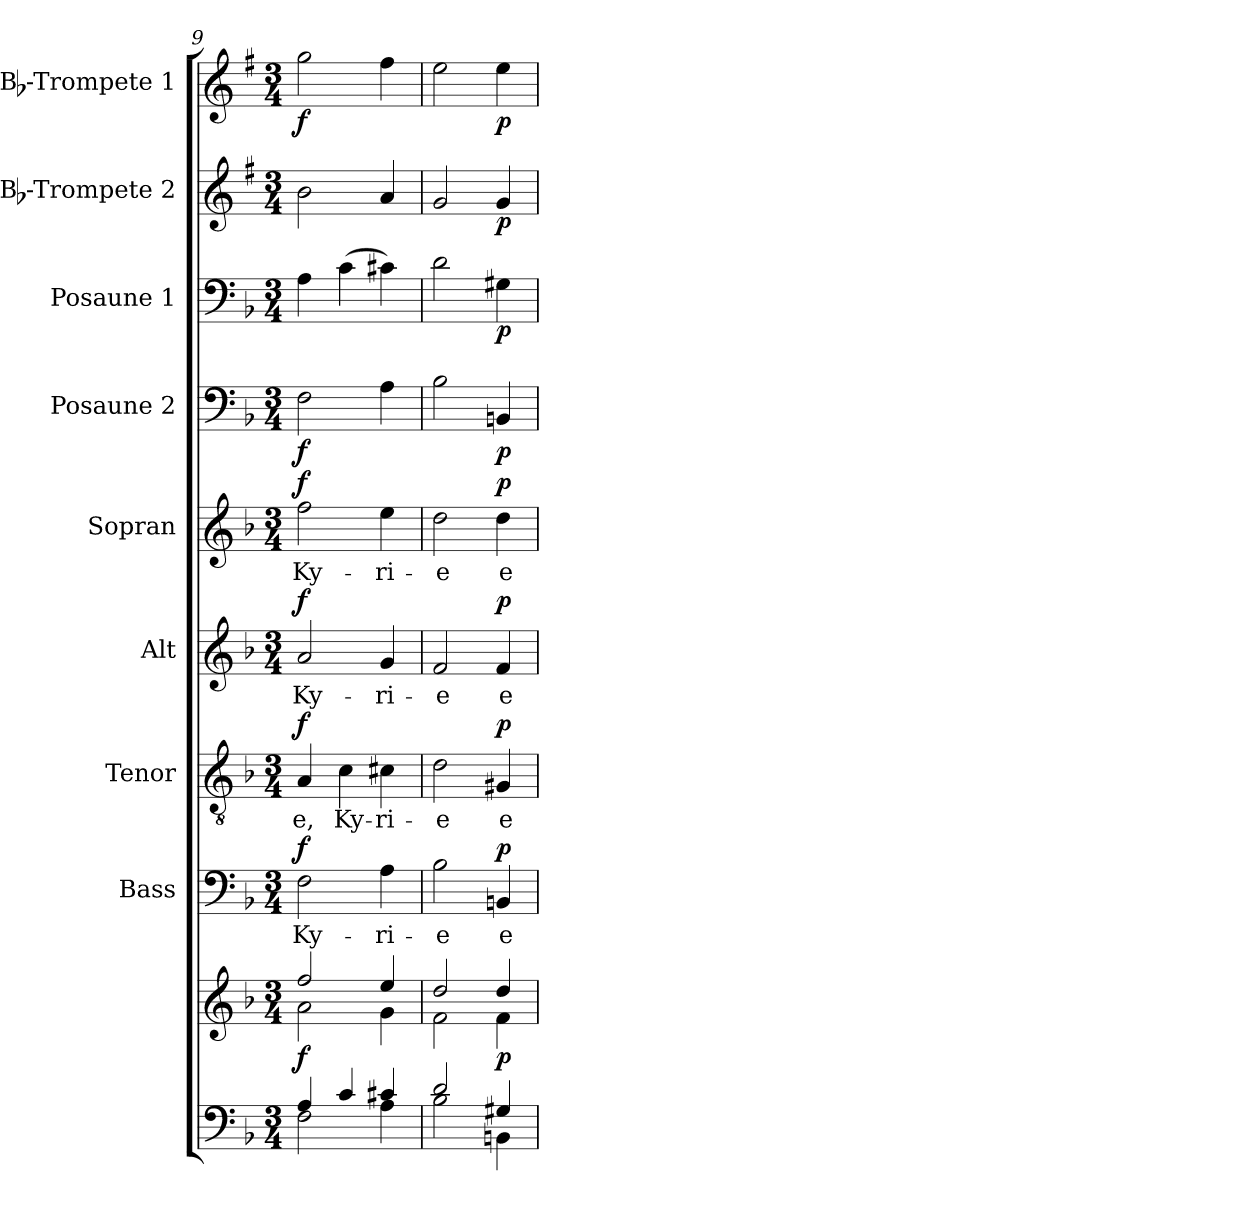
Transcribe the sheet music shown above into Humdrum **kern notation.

**kern	**kern	**dynam	**kern	**text	**dynam	**kern	**text	**dynam	**kern	**text	**dynam	**kern	**text	**dynam	**kern	**dynam	**kern	**dynam	**kern	**dynam	**kern	**dynam
*part9	*part9	*part9	*part8	*part8	*part8	*part7	*part7	*part7	*part6	*part6	*part6	*part5	*part5	*part5	*part4	*part4	*part3	*part3	*part2	*part2	*part1	*part1
*staff10	*staff9	*staff9/10	*staff8	*staff8	*staff8	*staff7	*staff7	*staff7	*staff6	*staff6	*staff6	*staff5	*staff5	*staff5	*staff4	*staff4	*staff3	*staff3	*staff2	*staff2	*staff1	*staff1
*	*	*	*I"Bass	*	*	*I"Tenor	*	*	*I"Alt	*	*	*I"Sopran	*	*	*I"Posaune 2	*	*I"Posaune 1	*	*I"Bb-Trompete 2	*	*I"Bb-Trompete 1	*
*	*	*	*I'B.	*	*	*I'T.	*	*	*I'A.	*	*	*I'S.	*	*	*I'Pos. 2	*	*I'Pos. 1	*	*I'Bb Trp. 2	*	*I'Bb Trp. 1	*
*clefF4	*clefG2	*	*clefF4	*	*	*clefGv2	*	*	*clefG2	*	*	*clefG2	*	*	*clefF4	*	*clefF4	*	*clefG2	*	*clefG2	*
*	*	*	*	*	*	*	*	*	*	*	*	*	*	*	*	*	*	*	*ITrd1c2	*	*ITrd1c2	*
*k[b-]	*k[b-]	*	*k[b-]	*	*	*k[b-]	*	*	*k[b-]	*	*	*k[b-]	*	*	*k[b-]	*	*k[b-]	*	*k[b-]	*	*k[b-]	*
*F:	*F:	*	*F:	*	*	*F:	*	*	*F:	*	*	*F:	*	*	*F:	*	*F:	*	*F:	*	*F:	*
*M3/4	*M3/4	*	*M3/4	*	*	*M3/4	*	*	*M3/4	*	*	*M3/4	*	*	*M3/4	*	*M3/4	*	*M3/4	*	*M3/4	*
=9	=9	=9	=9	=9	=9	=9	=9	=9	=9	=9	=9	=9	=9	=9	=9	=9	=9	=9	=9	=9	=9	=9
*^	*^	*	*	*	*	*	*	*	*	*	*	*	*	*	*	*	*	*	*	*	*	*
!	!	!	!	!LO:DY:b	!	!LO:LY:b	!LO:DY:a	!	!LO:LY:b	!LO:DY:a	!	!LO:LY:b	!LO:DY:a	!	!LO:LY:b	!LO:DY:a	!	!LO:DY:b	!	!	!	!	!	!LO:DY:b
4A/	2F\	2ff/	2a\	f	2F\	Ky-	f	4A/	-e,	f	2a/	Ky-	f	2ff\	Ky-	f	2F\	f	4A\	.	2a\	.	2ff\	f
!	!	!	!	!	!	!	!	!	!LO:LY:b	!	!	!	!	!	!	!	!	!	!	!	!	!	!	!
4c/	.	.	.	.	.	.	.	4c\	Ky-	.	.	.	.	.	.	.	.	.	(>4c\	.	.	.	.	.
!	!	!	!	!	!	!LO:LY:b	!	!	!LO:LY:b	!	!	!LO:LY:b	!	!	!LO:LY:b	!	!	!	!	!	!	!	!	!
4c#X/	4A\	4ee/	4g\	.	4A\	-ri-	.	4c#X\	-ri-	.	4g/	-ri-	.	4ee\	-ri-	.	4A\	.	4c#X\)	.	4g/	.	4ee\	.
=10	=10	=10	=10	=10	=10	=10	=10	=10	=10	=10	=10	=10	=10	=10	=10	=10	=10	=10	=10	=10	=10	=10	=10	=10
!	!	!	!	!	!	!LO:LY:b	!	!	!LO:LY:b	!	!	!LO:LY:b	!	!	!LO:LY:b	!	!	!	!	!	!	!	!	!
2d/	2B-\	2dd/	2f\	.	2B-\	-e	.	2d\	-e	.	2f/	-e	.	2dd\	-e	.	2B-\	.	2d\	.	2f/	.	2dd\	.
!	!	!	!	!LO:DY:b	!	!LO:LY:b	!LO:DY:a	!	!LO:LY:b	!LO:DY:a	!	!LO:LY:b	!LO:DY:a	!	!LO:LY:b	!LO:DY:a	!	!LO:DY:b	!	!LO:DY:b	!	!LO:DY:b	!	!LO:DY:b
4G#X/	4BBn\	4dd/	4f\	p	4BBn/	e-	p	4G#X/	e-	p	4f/	e-	p	4dd\	e-	p	4BBn/	p	4G#X\	p	4f/	p	4dd\	p
*v	*v	*	*	*	*	*	*	*	*	*	*	*	*	*	*	*	*	*	*	*	*	*	*	*
*	*v	*v	*	*	*	*	*	*	*	*	*	*	*	*	*	*	*	*	*	*	*	*	*
=	=	=	=	=	=	=	=	=	=	=	=	=	=	=	=	=	=	=	=	=	=	=
*-	*-	*-	*-	*-	*-	*-	*-	*-	*-	*-	*-	*-	*-	*-	*-	*-	*-	*-	*-	*-	*-	*-
